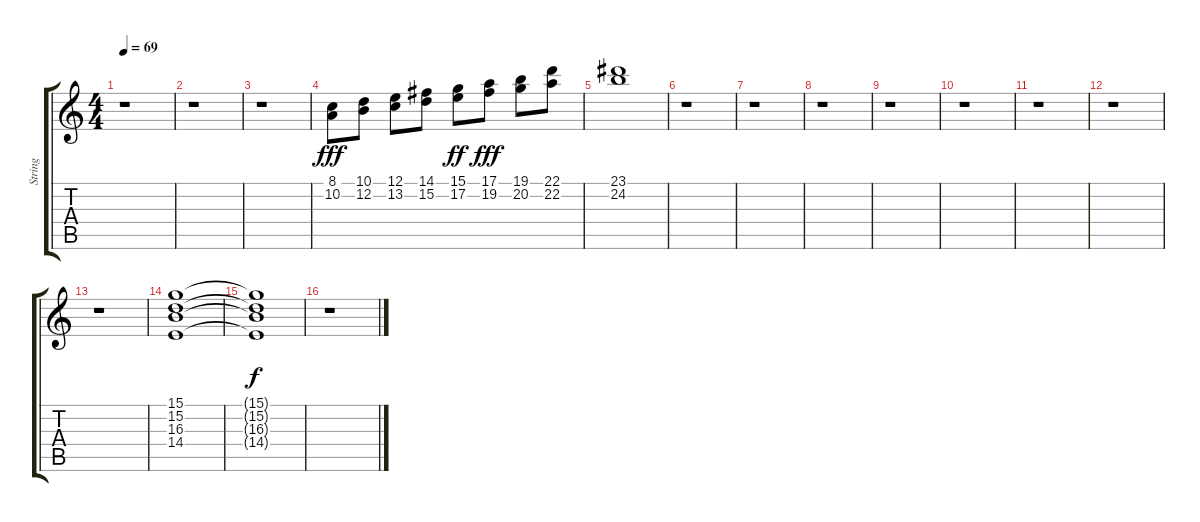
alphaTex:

\track ("String" "String") {instrument stringensemble1}
\staff {score tabs}
\tuning (E4 B3 G3 D3 A2 E2) {hide}
\ts (4 4)
\tempo 69
\clef g2
\ks c
r.1{dy f} |
r.1 |
r.1 |
(8.1 10.2).8{dy fff} (10.1 12.2).8 (12.1 13.2).8 (14.1 15.2).8 (15.1 17.2).8{dy ff} (17.1 19.2).8{dy fff} (19.1 20.2).8 (22.1 22.2).8 |
(23.1 24.2).1 |
r.1 |
r.1 |
r.1 |
r.1 |
r.1 |
r.1 |
r.1 |
r.1 |
(15.1 15.2 16.3 14.4).1 |
(15.1{t} 15.2{t} 16.3{t} 14.4{t}).1{dy f} |
r.1
